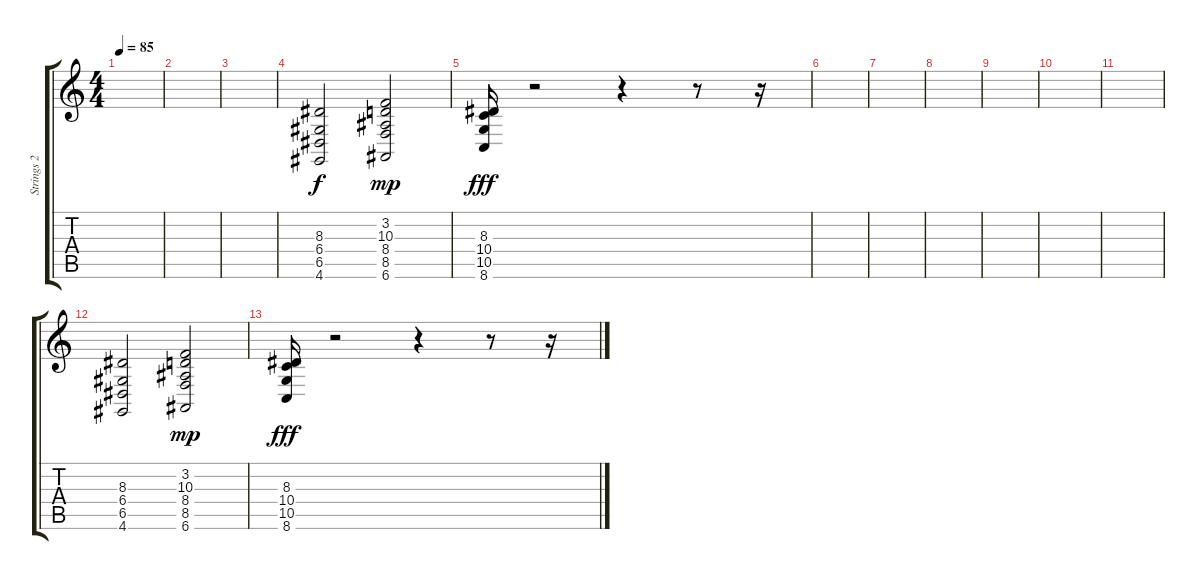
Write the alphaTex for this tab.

\track ("Strings 2" "Strings 2") {instrument stringensemble1}
\staff {score tabs}
\tuning (E4 B3 G3 D3 A2 E2) {hide}
\ts (4 4)
\tempo 85
\clef g2
\ks c
|
|
|
(8.3 6.4 6.5 4.6).2{instrument stringensemble2} (3.2 10.3 8.4 8.5 6.6).2{dy mp instrument stringensemble1} |
(8.3 10.4 10.5 8.6).16{dy fff} r.2 r.4 r.8 r.16 |
|
|
|
|
|
|
(8.3 6.4 6.5 4.6).2{instrument stringensemble2} (3.2 10.3 8.4 8.5 6.6).2{dy mp instrument stringensemble1} |
(8.3 10.4 10.5 8.6).16{dy fff} r.2 r.4 r.8 r.16
